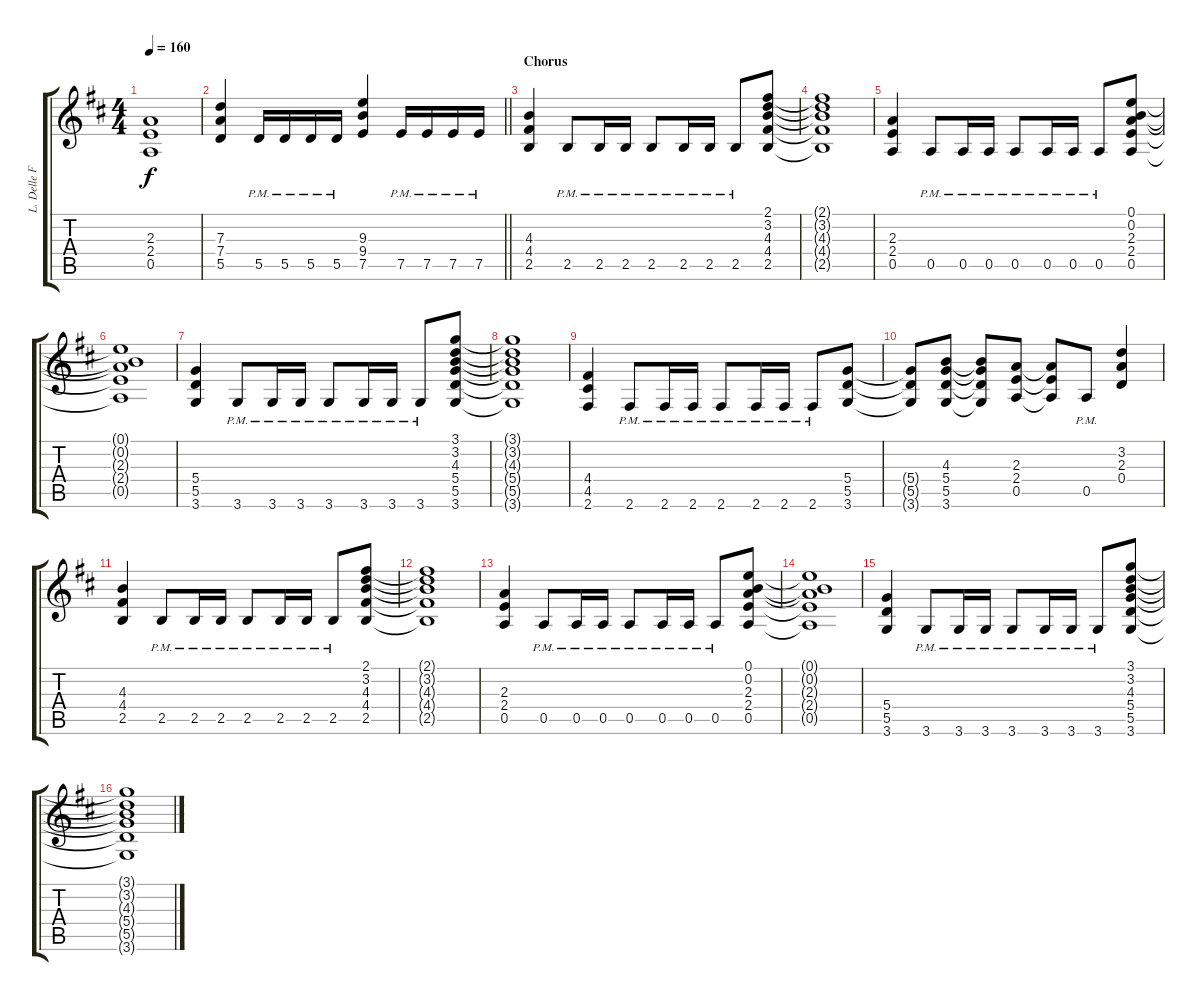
\track ("L. Delle Fave (Dist. Guitar L)" "L. Delle F") {instrument overdrivenguitar}
\staff {score tabs}
\tuning (E4 B3 G3 D3 A2 E2) {hide}
\ts (4 4)
\tempo 160
\clef g2
\ks bminor
(2.3 2.4 0.5).1{dy f} |
\barLineRight lightlight
(7.3 7.4 5.5).4 5.5{pm}.16 5.5{pm}.16 5.5{pm}.16 5.5{pm}.16 (9.3 9.4 7.5).4 7.5{pm}.16 7.5{pm}.16 7.5{pm}.16 7.5{pm}.16 |
\section ("" "Chorus")
(4.3 4.4 2.5).4 2.5{pm}.8 2.5{pm}.16 2.5{pm}.16 2.5{pm}.8 2.5{pm}.16 2.5{pm}.16 2.5{pm}.8 (2.1 3.2 4.3 4.4 2.5).8 |
(2.1{t} 3.2{t} 4.3{t} 4.4{t} 2.5{t}).1 |
(2.3 2.4 0.5).4 0.5{pm}.8 0.5{pm}.16 0.5{pm}.16 0.5{pm}.8 0.5{pm}.16 0.5{pm}.16 0.5{pm}.8 (0.1 0.2 2.3 2.4 0.5).8 |
(0.1{t} 0.2{t} 2.3{t} 2.4{t} 0.5{t}).1 |
(5.4 5.5 3.6).4 3.6{pm}.8 3.6{pm}.16 3.6{pm}.16 3.6{pm}.8 3.6{pm}.16 3.6{pm}.16 3.6{pm}.8 (3.1 3.2 4.3 5.4 5.5 3.6).8 |
(3.1{t} 3.2{t} 4.3{t} 5.4{t} 5.5{t} 3.6{t}).1 |
(4.4 4.5 2.6).4 2.6{pm}.8 2.6{pm}.16 2.6{pm}.16 2.6{pm}.8 2.6{pm}.16 2.6{pm}.16 2.6{pm}.8 (5.4 5.5 3.6).8 |
(5.4{t} 5.5{t} 3.6{t}).8 (4.3 5.4 5.5 3.6).8 (4.3{t} 5.4{t} 5.5{t} 3.6{t}).8 (2.3 2.4 0.5).8 (2.3{t} 2.4{t} 0.5{t}).8 0.5{pm}.8 (3.2 2.3 0.4).4 |
(4.3 4.4 2.5).4 2.5{pm}.8 2.5{pm}.16 2.5{pm}.16 2.5{pm}.8 2.5{pm}.16 2.5{pm}.16 2.5{pm}.8 (2.1 3.2 4.3 4.4 2.5).8 |
(2.1{t} 3.2{t} 4.3{t} 4.4{t} 2.5{t}).1 |
(2.3 2.4 0.5).4 0.5{pm}.8 0.5{pm}.16 0.5{pm}.16 0.5{pm}.8 0.5{pm}.16 0.5{pm}.16 0.5{pm}.8 (0.1 0.2 2.3 2.4 0.5).8 |
(0.1{t} 0.2{t} 2.3{t} 2.4{t} 0.5{t}).1 |
(5.4 5.5 3.6).4 3.6{pm}.8 3.6{pm}.16 3.6{pm}.16 3.6{pm}.8 3.6{pm}.16 3.6{pm}.16 3.6{pm}.8 (3.1 3.2 4.3 5.4 5.5 3.6).8 |
(3.1{t} 3.2{t} 4.3{t} 5.4{t} 5.5{t} 3.6{t}).1
